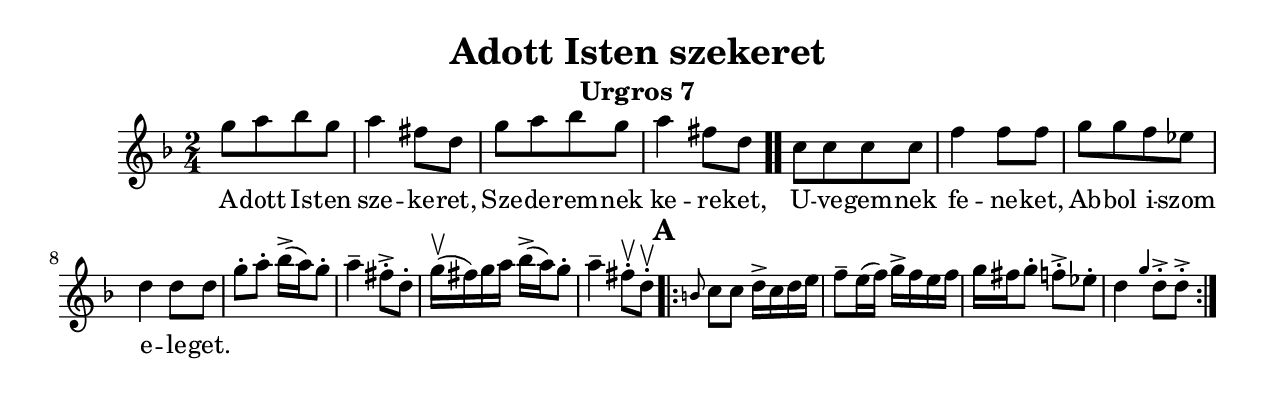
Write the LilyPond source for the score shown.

\version "2.18.0"
\language "english"

\paper{
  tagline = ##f
  print-all-headers = ##t
  #(set-paper-size "letter")
}
date = #(strftime "%d-%m-%Y" (localtime (current-time)))

%\markup{ \italic{ " Updated " \date  }  }

%\markup{ Got something to say? }

%#################################### Melody ########################
melody =\transpose d g\relative c'' {
  \clef treble
  \key a \minor
  \time 2/4
  \set Score.markFormatter = #format-mark-box-alphabet

  %\partial 16*3 a16 d f   %lead in notes


  d8  [e f d]
  e4 cs8 a
  d8 [e f d]
  e4 cs8 a \bar ".."

  g8 [g g g] |
  c4 c8 c
  d8 [d c bf]
  a4 a8 a|


  %\alternative { { }{ } }


  d8-.  e-. f16->(e)d8-.|
  e4-- cs8->-. a-.|
  d16\upbow(cs)d e  f->(e) d8-.|
  e4-- cs8\upbow-. a \upbow -.

  \repeat volta 2{
  \mark \default
    \grace fs g8 g a16-> g a b|
    c8-- b16(c) d16-> c b c|
    d16 cs d8-. c->-.  bf-.|
    a4 \grace d a8->-. a->-.



  }
  % \alternative { { }{ } }

}
%################################# Lyrics #####################
\addlyrics{
  A -- dott Is -- ten sze -- ke -- ret,
  Sze -- de -- rem -- nek ke -- re -- ket,
  U -- ve -- gem -- nek fe -- ne -- ket,
  Ab -- bol i -- szom e -- le -- get.
}
%################################# Chords #######################
harmonies = \chordmode {

}

\score {
  <<
    \new ChordNames {
      \set chordChanges = ##t
      \harmonies
    }
    \new Staff
    \melody
  >>
  \header{
    title= "Adott Isten szekeret"
    subtitle="Urgros 7"
    composer= ""
    instrument =""
    arranger= ""
  }
  \layout{indent = 1.0\cm}
  \midi{
    \tempo 4 = 120
  }
}
